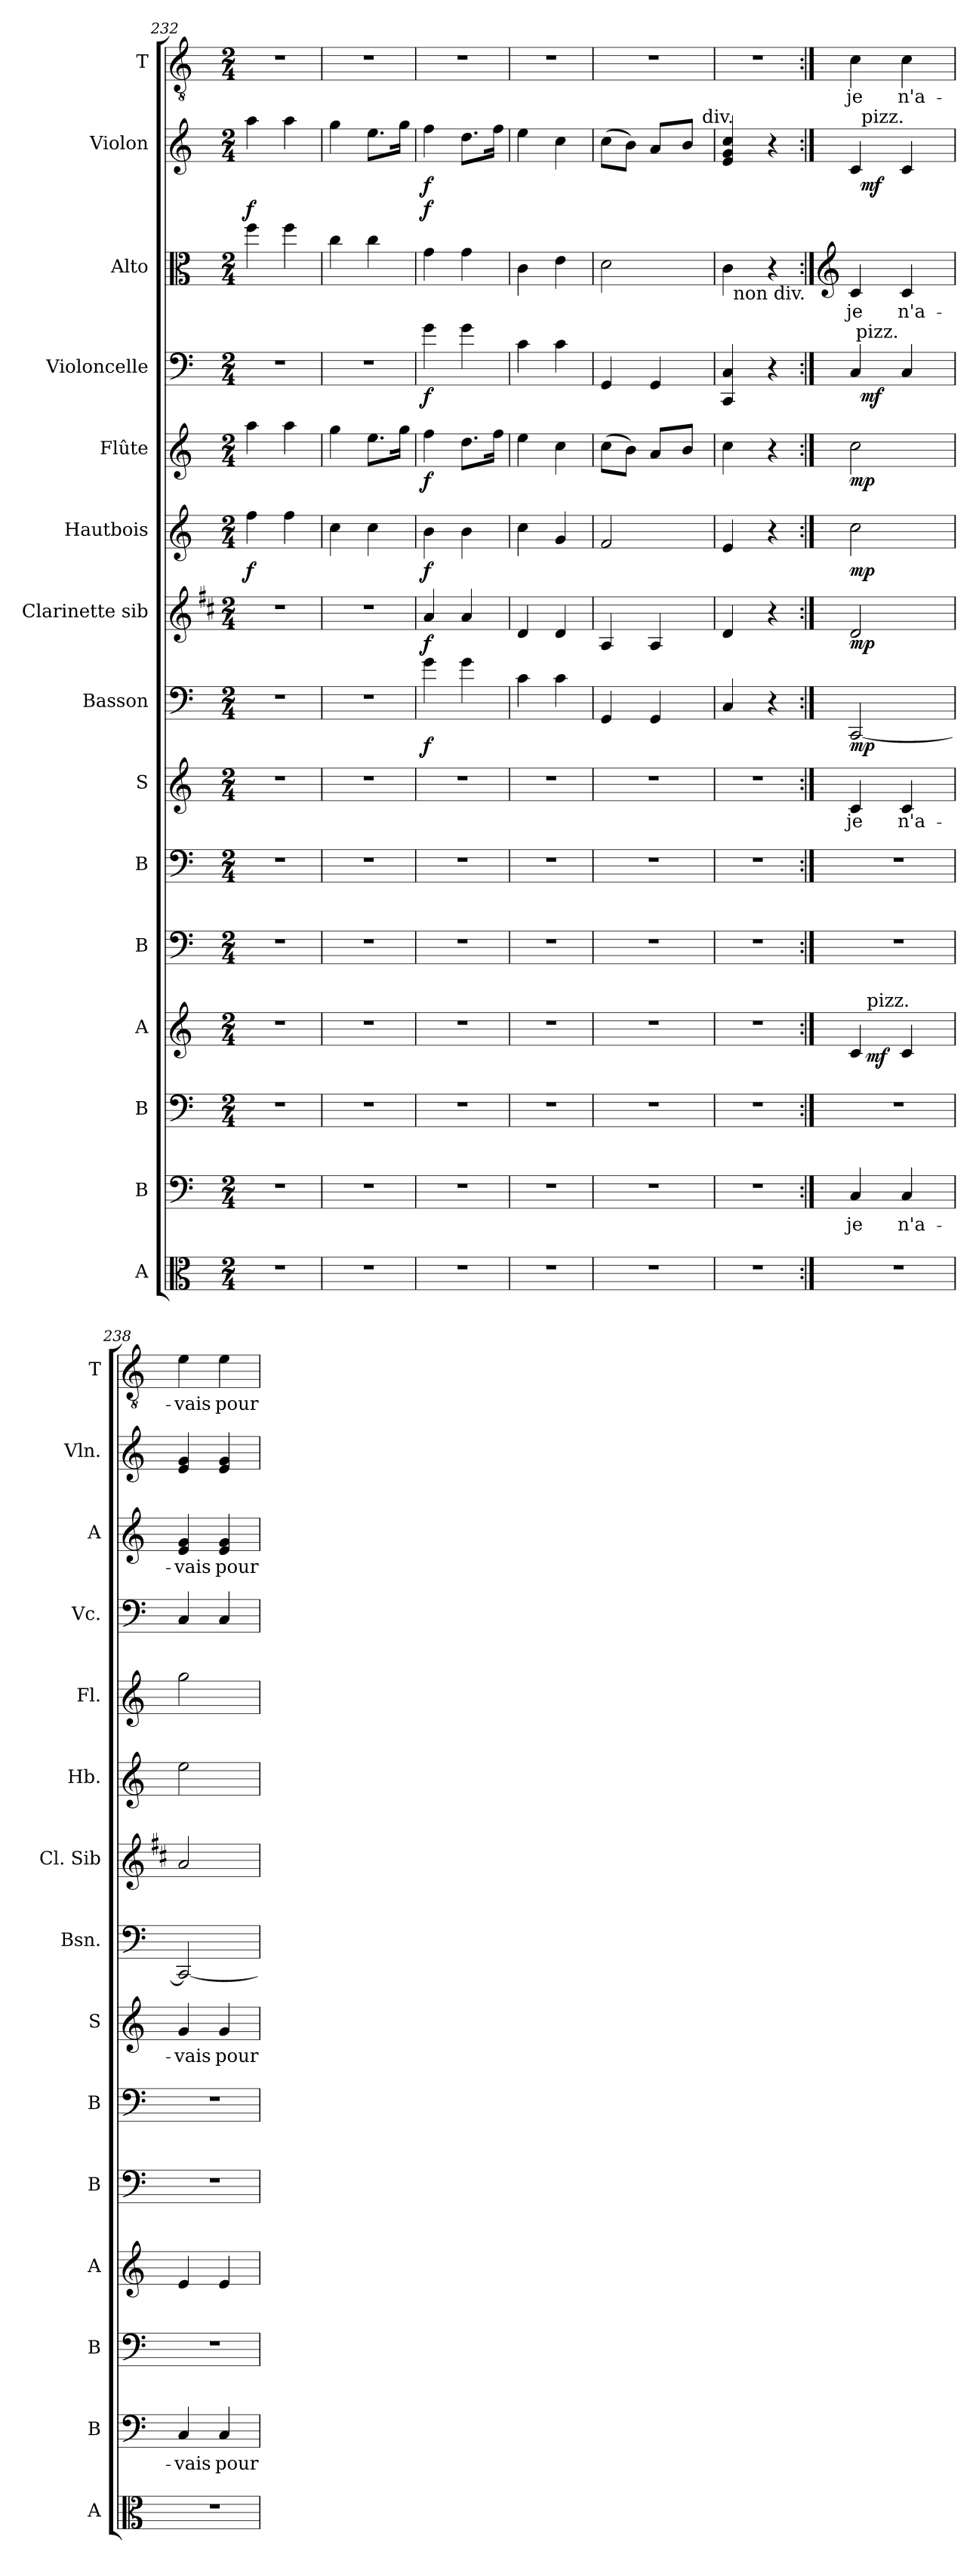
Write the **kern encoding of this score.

**kern	**kern	**text	**kern	**kern	**dynam	**kern	**kern	**kern	**text	**kern	**dynam	**kern	**dynam	**kern	**dynam	**kern	**dynam	**kern	**dynam	**kern	**text	**dynam	**kern	**dynam	**kern	**text
*part15	*part14	*part14	*part13	*part12	*part12	*part11	*part10	*part9	*part9	*part8	*part8	*part7	*part7	*part6	*part6	*part5	*part5	*part4	*part4	*part3	*part3	*part3	*part2	*part2	*part1	*part1
*staff15	*staff14	*staff14	*staff13	*staff12	*staff12	*staff11	*staff10	*staff9	*staff9	*staff8	*staff8	*staff7	*staff7	*staff6	*staff6	*staff5	*staff5	*staff4	*staff4	*staff3	*staff3	*staff3	*staff2	*staff2	*staff1	*staff1
*I"A	*I"B	*	*I"B	*I"A	*	*I"B	*I"B	*I"S	*	*I"Basson	*	*I"Clarinette sib	*	*I"Hautbois	*	*I"Flûte	*	*I"Violoncelle	*	*I"Alto	*	*	*I"Violon	*	*I"T	*
*I'A	*I'B	*	*I'B	*I'A	*	*I'B	*I'B	*I'S	*	*I'Bsn.	*	*I'Cl. Sib	*	*I'Hb.	*	*I'Fl.	*	*I'Vc.	*	*I'A	*	*	*I'Vln.	*	*I'T	*
*clefC3	*clefF4	*	*clefF4	*clefG2	*	*clefF4	*clefF4	*clefG2	*	*clefF4	*	*clefG2	*	*clefG2	*	*clefG2	*	*clefF4	*	*clefC3	*	*	*clefG2	*	*clefGv2	*
*	*	*	*	*	*	*	*	*	*	*	*	*ITrd1c2	*	*	*	*	*	*	*	*	*	*	*	*	*	*
*k[]	*k[]	*	*k[]	*k[]	*	*k[]	*k[]	*k[]	*	*k[]	*	*k[]	*	*k[]	*	*k[]	*	*k[]	*	*k[]	*	*	*k[]	*	*k[]	*
*C:	*C:	*	*C:	*C:	*	*C:	*C:	*C:	*	*C:	*	*C:	*	*C:	*	*C:	*	*C:	*	*C:	*	*	*C:	*	*C:	*
*M2/4	*M2/4	*	*M2/4	*M2/4	*	*M2/4	*M2/4	*M2/4	*	*M2/4	*	*M2/4	*	*M2/4	*	*M2/4	*	*M2/4	*	*M2/4	*	*	*M2/4	*	*M2/4	*
=232	=232	=232	=232	=232	=232	=232	=232	=232	=232	=232	=232	=232	=232	=232	=232	=232	=232	=232	=232	=232	=232	=232	=232	=232	=232	=232
!	!	!	!	!	!	!	!	!	!	!	!	!	!	!	!LO:DY:b	!	!	!	!	!	!	!LO:DY:b	!	!	!	!
2r	2r	.	2r	2r	.	2r	2r	2r	.	2r	.	2r	.	4ff\	f	4aa\	.	2r	.	4ff\	.	f	4aa\	.	2r	.
.	.	.	.	.	.	.	.	.	.	.	.	.	.	4ff\	.	4aa\	.	.	.	4ff\	.	.	4aa\	.	.	.
=233	=233	=233	=233	=233	=233	=233	=233	=233	=233	=233	=233	=233	=233	=233	=233	=233	=233	=233	=233	=233	=233	=233	=233	=233	=233	=233
2r	2r	.	2r	2r	.	2r	2r	2r	.	2r	.	2r	.	4cc\	.	4gg\	.	2r	.	4cc\	.	.	4gg\	.	2r	.
.	.	.	.	.	.	.	.	.	.	.	.	.	.	4cc\	.	8.ee\L	.	.	.	4cc\	.	.	8.ee\L	.	.	.
.	.	.	.	.	.	.	.	.	.	.	.	.	.	.	.	16gg\Jk	.	.	.	.	.	.	16gg\Jk	.	.	.
!!LO:PB:g=z
=234	=234	=234	=234	=234	=234	=234	=234	=234	=234	=234	=234	=234	=234	=234	=234	=234	=234	=234	=234	=234	=234	=234	=234	=234	=234	=234
!	!	!	!	!	!	!	!	!	!	!	!LO:DY:b	!	!LO:DY:b	!	!LO:DY:b	!	!LO:DY:b	!	!LO:DY:b	!	!	!LO:DY:b	!	!LO:DY:b	!	!
2r	2r	.	2r	2r	.	2r	2r	2r	.	4g\	f	4g/	f	4b\	f	4ff\	f	4g\	f	4g\	.	f	4ff\	f	2r	.
.	.	.	.	.	.	.	.	.	.	4g\	.	4g/	.	4b\	.	8.dd\L	.	4g\	.	4g\	.	.	8.dd\L	.	.	.
.	.	.	.	.	.	.	.	.	.	.	.	.	.	.	.	16ff\Jk	.	.	.	.	.	.	16ff\Jk	.	.	.
=235	=235	=235	=235	=235	=235	=235	=235	=235	=235	=235	=235	=235	=235	=235	=235	=235	=235	=235	=235	=235	=235	=235	=235	=235	=235	=235
2r	2r	.	2r	2r	.	2r	2r	2r	.	4c\	.	4c/	.	4cc\	.	4ee\	.	4c\	.	4c\	.	.	4ee\	.	2r	.
.	.	.	.	.	.	.	.	.	.	4c\	.	4c/	.	4g/	.	4cc\	.	4c\	.	4e\	.	.	4cc\	.	.	.
=235X10	=235X10	=235X10	=235X10	=235X10	=235X10	=235X10	=235X10	=235X10	=235X10	=235X10	=235X10	=235X10	=235X10	=235X10	=235X10	=235X10	=235X10	=235X10	=235X10	=235X10	=235X10	=235X10	=235X10	=235X10	=235X10	=235X10
*	*	*	*	*	*	*	*	*	*	*	*	*	*	*	*	*	*	*	*	*	*	*	*^	*	*	*
2r	2r	.	2r	2r	.	2r	2r	2r	.	4GG/	.	4G/	.	2f/	.	(>8cc\L	.	4GG/	.	2d\	.	.	(>8cc\L	3ryy	.	2r	.
.	.	.	.	.	.	.	.	.	.	.	.	.	.	.	.	8b\J)	.	.	.	.	.	.	8b\J)	.	.	.	.
.	.	.	.	.	.	.	.	.	.	4GG/	.	4G/	.	.	.	8a/L	.	4GG/	.	.	.	.	8a/L	.	.	.	.
.	.	.	.	.	.	.	.	.	.	.	.	.	.	.	.	.	.	.	.	.	.	.	.	12.ryy	.	.	.
.	.	.	.	.	.	.	.	.	.	.	.	.	.	.	.	8b/J	.	.	.	.	.	.	8b/J	.	.	.	.
!	!	!	!	!	!	!	!	!	!	!	!	!	!	!	!	!	!	!	!	!	!	!	!	!LO:TX:a:t=div.	!	!	!
.	.	.	.	.	.	.	.	.	.	.	.	.	.	.	.	.	.	.	.	.	.	.	.	24ryy	.	.	.
*	*	*	*	*	*	*	*	*	*	*	*	*	*	*	*	*	*	*	*	*	*	*	*v	*v	*	*	*
=236	=236	=236	=236	=236	=236	=236	=236	=236	=236	=236	=236	=236	=236	=236	=236	=236	=236	=236	=236	=236	=236	=236	=236	=236	=236	=236
*	*	*	*	*	*	*	*	*	*	*	*	*	*	*	*	*	*	*	*	*^	*	*	*	*	*	*
2r	2r	.	2r	2r	.	2r	2r	2r	.	4C/	.	4c/	.	4e/	.	4cc\	.	4CC/ 4C/	.	4c\	32ryy	.	.	4e/ 4g/ 4cc/	.	2r	.
!	!	!	!	!	!	!	!	!	!	!	!	!	!	!	!	!	!	!	!	!	!LO:TX:b:t=non div.	!	!	!	!	!	!
.	.	.	.	.	.	.	.	.	.	.	.	.	.	.	.	.	.	.	.	.	4...ryy	.	.	.	.	.	.
.	.	.	.	.	.	.	.	.	.	4r	.	4r	.	4r	.	4r	.	4r	.	4r	.	.	.	4r	.	.	.
*	*	*	*	*	*	*	*	*	*	*	*	*	*	*	*	*	*	*	*	*v	*v	*	*	*	*	*	*
!!LO:PB:g=z
=237:|!	=237:|!	=237:|!	=237:|!	=237:|!	=237:|!	=237:|!	=237:|!	=237:|!	=237:|!	=237:|!	=237:|!	=237:|!	=237:|!	=237:|!	=237:|!	=237:|!	=237:|!	=237:|!	=237:|!	=237:|!	=237:|!	=237:|!	=237:|!	=237:|!	=237:|!	=237:|!
*	*	*	*	*	*	*	*	*	*	*	*	*	*	*	*	*	*	*	*	*clefG2	*	*	*	*	*	*
*	*	*	*	*	*	*	*	*	*	*	*	*	*	*	*	*	*	*	*	*^	*	*	*	*	*	*
!	!	!LO:LY:b	!	!	!	!	!	!	!LO:LY:b	!	!LO:DY:b	!	!LO:DY:b	!	!LO:DY:b	!	!LO:DY:b	!	!	!	!	!LO:LY:b	!	!	!	!	!LO:LY:b
*	*	*	*	*^	*	*	*	*	*	*	*	*	*	*	*	*	*	*^	*	*	*	*	*	*^	*	*	*
*	*	*	*	*	*	*	*	*	*	*	*	*	*	*	*	*	*	*	*	*^	*	*v	*v	*	*	*	*	*	*	*
2r	4C/	je	2r	4c/	32ryy	.	2r	2r	4c/	je	[2CC/	mp	2c/	mp	2cc\	mp	2cc\	mp	4C/	48ryy	96ryy	.	4c/	je	.	4c/	48ryy	.	4c\	je
!	!	!	!	!	!	!	!	!	!	!	!	!	!	!	!	!	!	!	!	!	!LO:TX:a:t=pizz.	!	!	!	!	!	!	!	!	!
.	.	.	.	.	.	.	.	.	.	.	.	.	.	.	.	.	.	.	.	.	3ryy	.	.	.	.	.	.	.	.	.
!	!	!	!	!	!	!	!	!	!	!	!	!	!	!	!	!	!	!	!	!	!	!	!	!	!	!	!LO:TX:a:t=pizz.	!	!	!
!	!	!	!	!	!	!	!	!	!	!	!	!	!	!	!	!	!	!	!	!	!	!LO:DY:b	!	!	!	!	!	!LO:DY:b	!	!
.	.	.	.	.	.	.	.	.	.	.	.	.	.	.	.	.	.	.	.	3ryy	.	mf	.	.	.	.	3ryy	mf	.	.
!	!	!	!	!	!LO:TX:a:t=pizz.	!	!	!	!	!	!	!	!	!	!	!	!	!	!	!	!	!	!	!	!	!	!	!	!	!
!	!	!	!	!	!	!LO:DY:b	!	!	!	!	!	!	!	!	!	!	!	!	!	!	!	!	!	!	!	!	!	!	!	!
.	.	.	.	.	4...ryy	mf	.	.	.	.	.	.	.	.	.	.	.	.	.	.	.	.	.	.	.	.	.	.	.	.
!	!	!LO:LY:b	!	!	!	!	!	!	!	!LO:LY:b	!	!	!	!	!	!	!	!	!	!	!	!	!	!LO:LY:b	!	!	!	!	!	!LO:LY:b
.	4C/	n'a-	.	4c/	.	.	.	.	4c/	n'a-	.	.	.	.	.	.	.	.	4C/	.	.	.	4c/	n'a-	.	4c/	.	.	4c\	n'a-
.	.	.	.	.	.	.	.	.	.	.	.	.	.	.	.	.	.	.	.	.	12...ryy	.	.	.	.	.	.	.	.	.
.	.	.	.	.	.	.	.	.	.	.	.	.	.	.	.	.	.	.	.	12..ryy	.	.	.	.	.	.	12..ryy	.	.	.
=238	=238	=238	=238	=238	=238	=238	=238	=238	=238	=238	=238	=238	=238	=238	=238	=238	=238	=238	=238	=238	=238	=238	=238	=238	=238	=238	=238	=238	=238	=238
!	!	!LO:LY:b	!	!	!	!	!	!	!	!LO:LY:b	!	!	!	!	!	!	!	!	!	!	!	!	!	!LO:LY:b	!	!	!	!	!	!LO:LY:b
*	*	*	*	*v	*v	*	*	*	*	*	*	*	*	*	*	*	*	*	*v	*v	*v	*	*	*	*	*v	*v	*	*	*
2r	4C/	-vais	2r	4e/	.	2r	2r	4g/	-vais	2CC/_	.	2g/	.	2ee\	.	2gg\	.	4C/	.	4e/ 4g/	-vais	.	4e/ 4g/	.	4e\	-vais
!	!	!LO:LY:b	!	!	!	!	!	!	!LO:LY:b	!	!	!	!	!	!	!	!	!	!	!	!LO:LY:b	!	!	!	!	!LO:LY:b
.	4C/	pour	.	4e/	.	.	.	4g/	pour	.	.	.	.	.	.	.	.	4C/	.	4e/ 4g/	pour	.	4e/ 4g/	.	4e\	pour
=	=	=	=	=	=	=	=	=	=	=	=	=	=	=	=	=	=	=	=	=	=	=	=	=	=	=
*-	*-	*-	*-	*-	*-	*-	*-	*-	*-	*-	*-	*-	*-	*-	*-	*-	*-	*-	*-	*-	*-	*-	*-	*-	*-	*-
